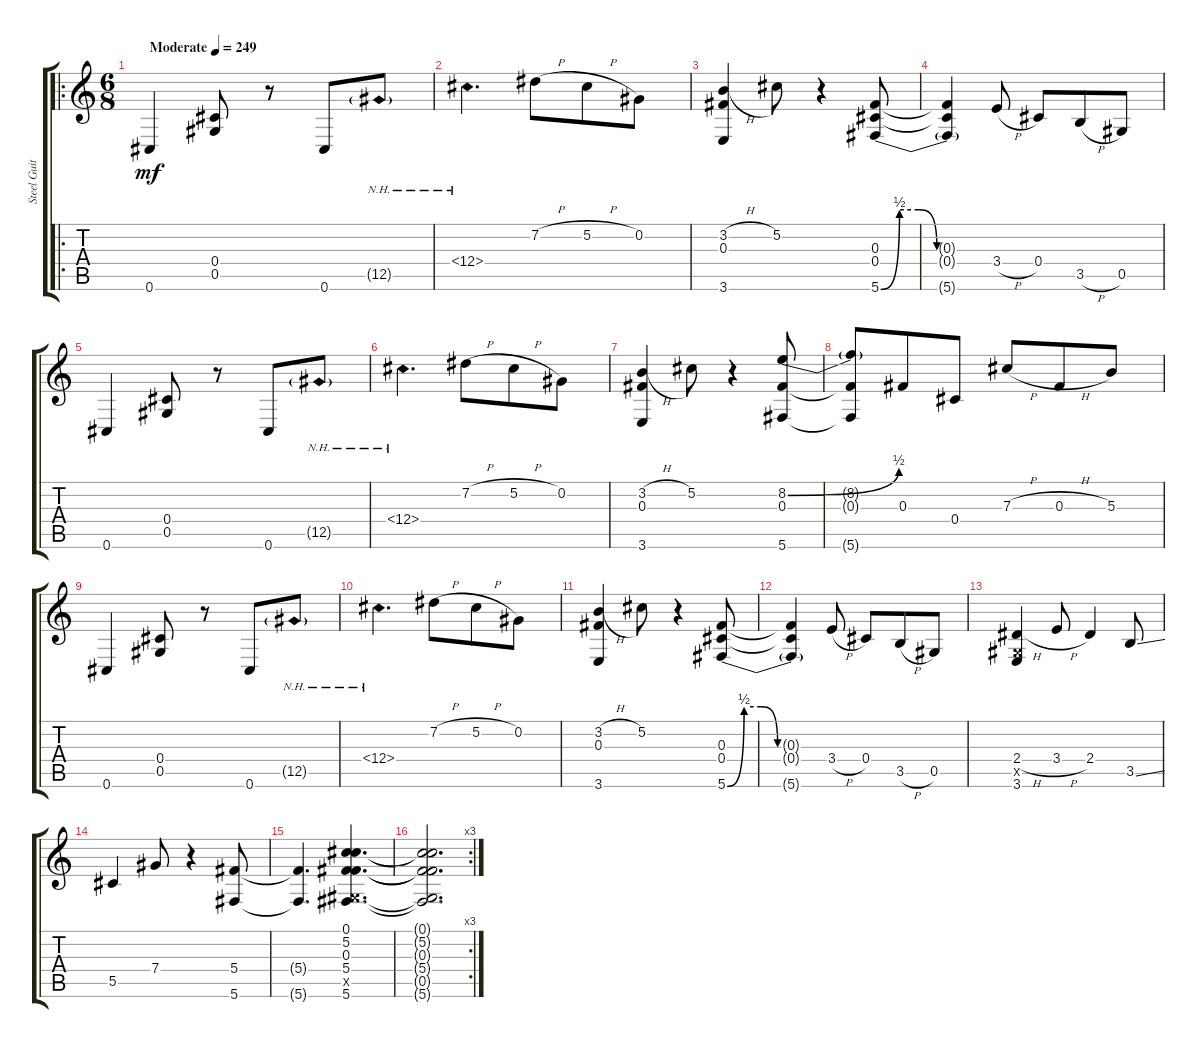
\track ("Steel Guitar" "Steel Guit") {instrument acousticguitarsteel}
\staff {score tabs}
\tuning (Db4 Ab3 Gb3 Db3 Ab2 Db2) {hide}
\ro
\ts (6 8)
\tempo (249 "Moderate")
\clef g2
\ks c
0.6.4{dy mf instrument acousticguitarsteel} (0.4 0.5).8 r.8 0.6.8 12.5{nh g}.8 |
12.4{nh}.4{d} 7.2{h}.8 5.2{h}.8 0.2.8 |
(3.2{h} 0.3 3.6).4 5.2.8 r.4 (0.3 0.4 5.6{be (custom 0 0 10 2 20 2 30 0 60 0)}).8 |
(0.3{t} 0.4{t} 5.6{t}).4 3.4{h}.8 0.4.8 3.5{h}.8 0.5.8 |
0.6.4 (0.4 0.5).8 r.8 0.6.8 12.5{nh g}.8 |
12.4{nh}.4{d} 7.2{h}.8 5.2{h}.8 0.2.8 |
(3.2{h} 0.3 3.6).4 5.2.8 r.4 (8.2{be (bend 0 0 60 2)} 0.3 5.6).8 |
(8.2{t} 0.3{t} 5.6{t}).8 0.3.8 0.4.8 7.3{h}.8 0.3{h}.8 5.3.8 |
0.6.4 (0.4 0.5).8 r.8 0.6.8 12.5{nh g}.8 |
12.4{nh}.4{d} 7.2{h}.8 5.2{h}.8 0.2.8 |
(3.2{h} 0.3 3.6).4 5.2.8 r.4 (0.3 0.4 5.6{be (custom 0 0 10 2 20 2 30 0 60 0)}).8 |
(0.3{t} 0.4{t} 5.6{t}).4 3.4{h}.8 0.4.8 3.5{h}.8 0.5.8 |
(2.4{h} 0.5{x} 3.6).4 3.4{h}.8 2.4.4 3.5{ss}.8 |
5.5.4 7.4.8 r.4 (5.4 5.6).8 |
(5.4{t} 5.6{t}).4{d} (0.1 5.2 0.3 5.4 0.5{x} 5.6).4{d} |
\rc 3
(0.1{t} 5.2{t} 0.3{t} 5.4{t} 0.5{t} 5.6{t}).2{d}
